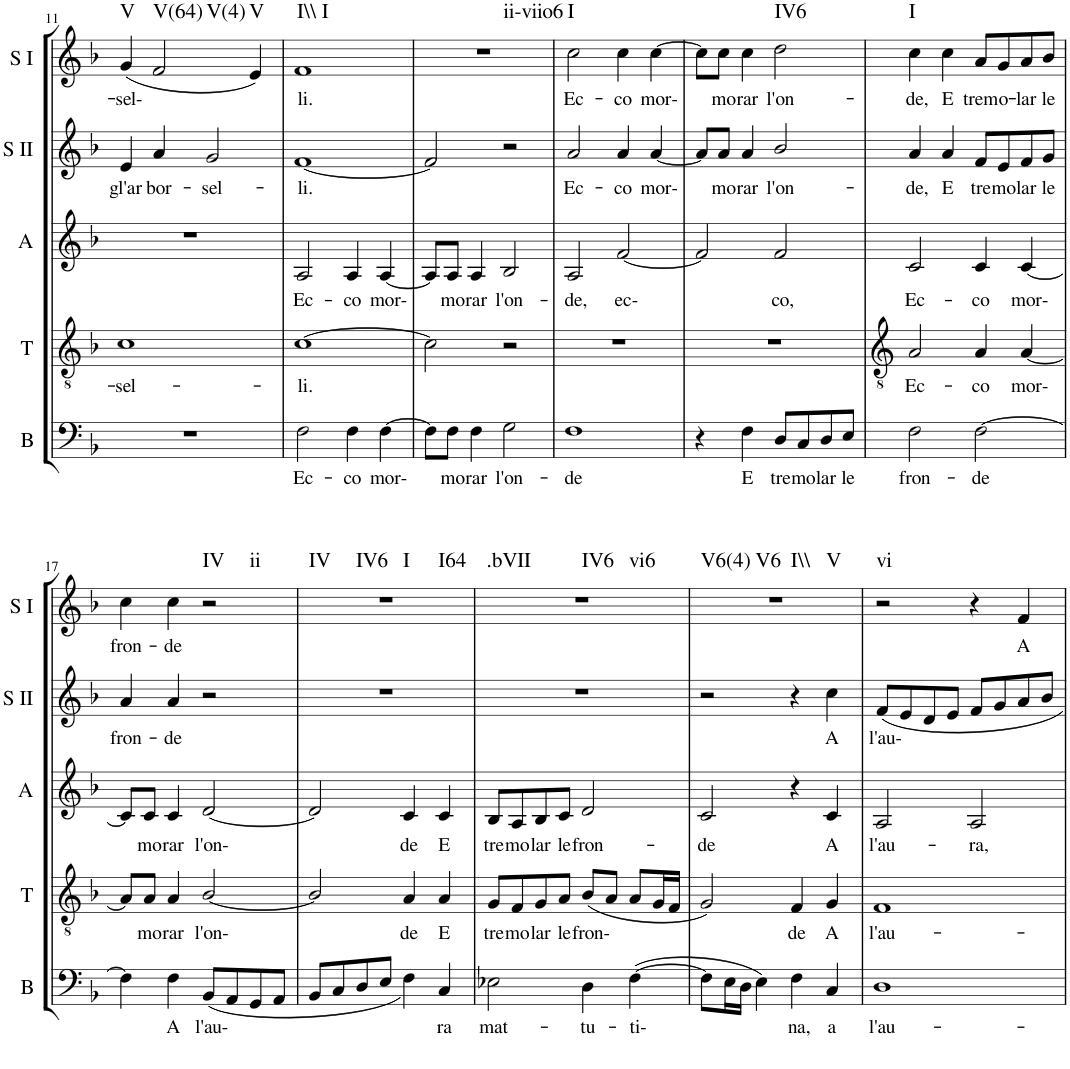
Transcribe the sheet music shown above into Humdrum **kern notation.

**kern	**text	**kern	**text	**kern	**text	**kern	**text	**kern	**text	**harte
*part5	*part5	*part4	*part4	*part3	*part3	*part2	*part2	*part1	*part1	*part1
*staff5	*staff5	*staff4	*staff4	*staff3	*staff3	*staff2	*staff2	*staff1	*staff1	*
*I"Bass	*	*I"Tenor	*	*I"Alto	*	*I"Soprano II	*	*I"Soprano I	*	*
*I'B	*	*I'T	*	*I'A	*	*I'S II	*	*I'S I	*	*
!!LO:PB:g=z
*clefF4	*	*clefGv2	*	*clefG2	*	*clefG2	*	*clefG2	*	*
*k[b-]	*	*k[b-]	*	*k[b-]	*	*k[b-]	*	*k[b-]	*	*
*F:	*	*F:	*	*F:	*	*F:	*	*F:	*	*
*M4/4	*	*M4/4	*	*M4/4	*	*M4/4	*	*M4/4	*	*
=11	=11	=11	=11	=11	=11	=11	=11	=11	=11	=11
!	!	!	!LO:LY:b	!	!	!	!LO:LY:b	!	!LO:LY:b	!LO:H:kt=V
1r	.	1c	-sel-	1r	.	4e/	gl'ar-	(<4g/	-sel-	N
!	!	!	!	!	!	!	!LO:LY:b	!	!	!LO:H:n=1:kt=V(64)
!	!	!	!	!	!	!	!	!	!	!LO:H:n=2:kt=V(4)
.	.	.	.	.	.	4a/	-bor-	2f/	.	N N
!	!	!	!	!	!	!	!LO:LY:b	!	!	!
.	.	.	.	.	.	2g/	-sel-	.	.	.
!	!	!	!	!	!	!	!	!	!	!LO:H:kt=V
.	.	.	.	.	.	.	.	4e/)	.	N
=12	=12	=12	=12	=12	=12	=12	=12	=12	=12	=12
!	!LO:LY:b	!	!LO:LY:b	!	!LO:LY:b	!	!LO:LY:b	!	!LO:LY:b	!LO:H:n=1:kt=I\\
!	!	!	!	!	!	!	!	!	!	!LO:H:n=2:kt=I
2F\	Ec-	[1c	-li.	2A/	Ec-	[1f	-li.	1f	li.	N N
!	!LO:LY:b	!	!	!	!LO:LY:b	!	!	!	!	!
4F\	-co	.	.	4A/	-co	.	.	.	.	.
!	!LO:LY:b	!	!	!	!LO:LY:b	!	!	!	!	!
[4F\	mor-	.	.	[4A/	mor-	.	.	.	.	.
=13	=13	=13	=13	=13	=13	=13	=13	=13	=13	=13
!	!	!	!	!	!	!	!	!	!	!LO:H:kt=ii-viio6
8F\L]	.	2c\]	.	8A/L]	.	2f/]	.	1r	.	N
!	!LO:LY:b	!	!	!	!LO:LY:b	!	!	!	!	!
8F\J	mo-	.	.	8A/J	mo-	.	.	.	.	.
!	!LO:LY:b	!	!	!	!LO:LY:b	!	!	!	!	!
4F\	-rar	.	.	4A/	-rar	.	.	.	.	.
!	!LO:LY:b	!	!	!	!LO:LY:b	!	!	!	!	!
2G\	l'on-	2r	.	2B-/	l'on-	2r	.	.	.	.
=14	=14	=14	=14	=14	=14	=14	=14	=14	=14	=14
!	!LO:LY:b	!	!	!	!LO:LY:b	!	!LO:LY:b	!	!LO:LY:b	!LO:H:kt=I
1F	-de	1r	.	2A/	-de,	2a/	Ec-	2cc\	Ec-	N
!	!	!	!	!	!LO:LY:b	!	!LO:LY:b	!	!LO:LY:b	!
.	.	.	.	[2f/	ec-	4a/	-co	4cc\	-co	.
!	!	!	!	!	!	!	!LO:LY:b	!	!LO:LY:b	!
.	.	.	.	.	.	[4a/	mor-	[4cc\	mor-	.
=15	=15	=15	=15	=15	=15	=15	=15	=15	=15	=15
4r	.	1r	.	2f/]	.	8a/L]	.	8cc\L]	.	.
!	!	!	!	!	!	!	!LO:LY:b	!	!LO:LY:b	!
.	.	.	.	.	.	8a/J	mo-	8cc\J	mo-	.
!	!LO:LY:b	!	!	!	!	!	!LO:LY:b	!	!LO:LY:b	!
4F\	E	.	.	.	.	4a/	-rar	4cc\	-rar	.
!	!LO:LY:b	!	!	!	!LO:LY:b	!	!LO:LY:b	!	!LO:LY:b	!LO:H:kt=IV6
8D/L	tre-	.	.	2f/	co,	2b-/	l'on-	2dd\	l'on-	N
!	!LO:LY:b	!	!	!	!	!	!	!	!	!
8C/	-mo-	.	.	.	.	.	.	.	.	.
!	!LO:LY:b	!	!	!	!	!	!	!	!	!
8D/	-lar	.	.	.	.	.	.	.	.	.
!	!LO:LY:b	!	!	!	!	!	!	!	!	!
8E/J	le	.	.	.	.	.	.	.	.	.
=16	=16	=16	=16	=16	=16	=16	=16	=16	=16	=16
!	!LO:LY:b	!	!LO:LY:b	!	!LO:LY:b	!	!LO:LY:b	!	!LO:LY:b	!LO:H:kt=I
2F\	fron-	2A/	Ec-	2c/	Ec-	4a/	-de,	4cc\	-de,	N
!	!	!	!	!	!	!	!LO:LY:b	!	!LO:LY:b	!
.	.	.	.	.	.	4a/	E	4cc\	E	.
!	!LO:LY:b	!	!LO:LY:b	!	!LO:LY:b	!	!LO:LY:b	!	!LO:LY:b	!
[2F\	-de	4A/	-co	4c/	-co	8f/L	tre-	8a/L	trem-	.
!	!	!	!	!	!	!	!LO:LY:b	!	!LO:LY:b	!
.	.	.	.	.	.	8e/	-mo-	8g/	-o-	.
!	!	!	!LO:LY:b	!	!LO:LY:b	!	!LO:LY:b	!	!LO:LY:b	!
.	.	[4A/	mor-	[4c/	mor-	8f/	-lar	8a/	-lar	.
!	!	!	!	!	!	!	!LO:LY:b	!	!LO:LY:b	!
.	.	.	.	.	.	8g/J	le	8b-/J	le	.
!!LO:LB:g=z
=17	=17	=17	=17	=17	=17	=17	=17	=17	=17	=17
!	!	!	!	!	!	!	!LO:LY:b	!	!LO:LY:b	!
4F\]	.	8A/L]	.	8c/L]	.	4a/	fron-	4cc\	fron-	.
!	!	!	!LO:LY:b	!	!LO:LY:b	!	!	!	!	!
.	.	8A/J	mo-	8c/J	mo-	.	.	.	.	.
!	!LO:LY:b	!	!LO:LY:b	!	!LO:LY:b	!	!LO:LY:b	!	!LO:LY:b	!
4F\	A	4A/	-rar	4c/	-rar	4a/	-de	4cc\	-de	.
!	!LO:LY:b	!	!LO:LY:b	!	!LO:LY:b	!	!	!	!	!LO:H:n=1:kt=IV
!	!	!	!	!	!	!	!	!	!	!LO:H:n=2:kt=ii
(<8BB-/L	l'au-	[2B-/	l'on-	[2d/	l'on-	2r	.	2r	.	N N
8AA/	.	.	.	.	.	.	.	.	.	.
8GG/	.	.	.	.	.	.	.	.	.	.
8AA/J	.	.	.	.	.	.	.	.	.	.
=18	=18	=18	=18	=18	=18	=18	=18	=18	=18	=18
!	!	!	!	!	!	!	!	!	!	!LO:H:n=1:kt=IV
!	!	!	!	!	!	!	!	!	!	!LO:H:n=2:kt=IV6
!	!	!	!	!	!	!	!	!	!	!LO:H:n=3:kt=I
!	!	!	!	!	!	!	!	!	!	!LO:H:n=4:kt=I64
8BB-/L	.	2B-/]	.	2d/]	.	1r	.	1r	.	N N N N
8C/	.	.	.	.	.	.	.	.	.	.
8D/	.	.	.	.	.	.	.	.	.	.
8E/J	.	.	.	.	.	.	.	.	.	.
!	!	!	!LO:LY:b	!	!LO:LY:b	!	!	!	!	!
4F\)	.	4A/	de	4c/	de	.	.	.	.	.
!	!LO:LY:b	!	!LO:LY:b	!	!LO:LY:b	!	!	!	!	!
4C/	ra	4A/	E	4c/	E	.	.	.	.	.
=19	=19	=19	=19	=19	=19	=19	=19	=19	=19	=19
!	!LO:LY:b	!	!LO:LY:b	!	!LO:LY:b	!	!	!	!	!LO:H:n=1:kt=.bVII
!	!	!	!	!	!	!	!	!	!	!LO:H:n=2:kt=IV6
!	!	!	!	!	!	!	!	!	!	!LO:H:n=3:kt=vi6
2E-X\	mat-	8G/L	tre-	8B-/L	tre-	1r	.	1r	.	N N N
!	!	!	!LO:LY:b	!	!LO:LY:b	!	!	!	!	!
.	.	8F/	-mo-	8A/	-mo-	.	.	.	.	.
!	!	!	!LO:LY:b	!	!LO:LY:b	!	!	!	!	!
.	.	8G/	-lar	8B-/	-lar	.	.	.	.	.
!	!	!	!LO:LY:b	!	!LO:LY:b	!	!	!	!	!
.	.	8A/J	le	8c/J	le	.	.	.	.	.
!	!LO:LY:b	!	!LO:LY:b	!	!LO:LY:b	!	!	!	!	!
4D\	-tu-	(<8B-/L	fron-	2d/	fron-	.	.	.	.	.
.	.	8A/J	.	.	.	.	.	.	.	.
!	!LO:LY:b	!	!	!	!	!	!	!	!	!
(>[4F\	-ti-	8A/L	.	.	.	.	.	.	.	.
.	.	16G/L	.	.	.	.	.	.	.	.
.	.	16F/JJ	.	.	.	.	.	.	.	.
=20	=20	=20	=20	=20	=20	=20	=20	=20	=20	=20
!	!	!	!	!	!LO:LY:b	!	!	!	!	!LO:H:n=1:kt=V6(4)
!	!	!	!	!	!	!	!	!	!	!LO:H:n=2:kt=V6
!	!	!	!	!	!	!	!	!	!	!LO:H:n=3:kt=I\\
!	!	!	!	!	!	!	!	!	!	!LO:H:n=4:kt=V
8F\L]	.	2G/)	.	2c/	-de	2r	.	1r	.	N N N N
16E\L	.	.	.	.	.	.	.	.	.	.
16D\JJ	.	.	.	.	.	.	.	.	.	.
4E\)	.	.	.	.	.	.	.	.	.	.
!	!LO:LY:b	!	!LO:LY:b	!	!	!	!	!	!	!
4F\	na,	4F/	de	4r	.	4r	.	.	.	.
!	!LO:LY:b	!	!LO:LY:b	!	!LO:LY:b	!	!LO:LY:b	!	!	!
4C/	a	4G/	A	4c/	A	4cc\	A	.	.	.
=21	=21	=21	=21	=21	=21	=21	=21	=21	=21	=21
!	!LO:LY:b	!	!LO:LY:b	!	!LO:LY:b	!	!LO:LY:b	!	!	!LO:H:kt=vi
1D	l'au-	1F	l'au-	2A/	l'au-	8f/L	l'au-	2r	.	N
.	.	.	.	.	.	8e/	.	.	.	.
.	.	.	.	.	.	8d/	.	.	.	.
.	.	.	.	.	.	8e/J	.	.	.	.
!	!	!	!	!	!LO:LY:b	!	!	!	!	!
.	.	.	.	2A/	-ra,	8f/L	.	4r	.	.
.	.	.	.	.	.	8g/	.	.	.	.
!	!	!	!	!	!	!	!	!	!LO:LY:b	!
.	.	.	.	.	.	8a/	.	4f/	A	.
.	.	.	.	.	.	8b-/J	.	.	.	.
=	=	=	=	=	=	=	=	=	=	=
*-	*-	*-	*-	*-	*-	*-	*-	*-	*-	*-
